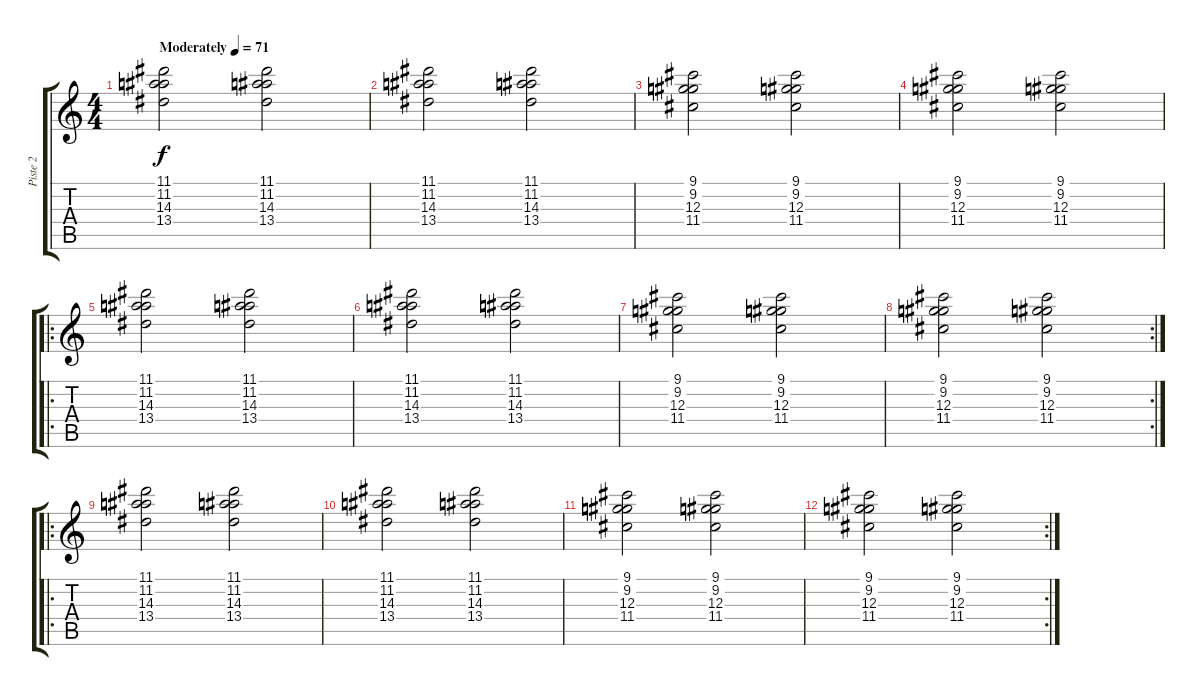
\track ("Piste 2" "Piste 2") {instrument distortionguitar}
\staff {score tabs}
\tuning (E4 B3 G3 D3 A2 E2) {hide}
\ts (4 4)
\tempo (71 "Moderately")
\clef g2
\ks c
(11.1 11.2 14.3 13.4).2{dy f instrument distortionguitar} (11.1 11.2 14.3 13.4).2 |
(11.1 11.2 14.3 13.4).2 (11.1 11.2 14.3 13.4).2 |
(9.1 9.2 12.3 11.4).2 (9.1 9.2 12.3 11.4).2 |
(9.1 9.2 12.3 11.4).2 (9.1 9.2 12.3 11.4).2 |
\ro
(11.1 11.2 14.3 13.4).2 (11.1 11.2 14.3 13.4).2 |
(11.1 11.2 14.3 13.4).2 (11.1 11.2 14.3 13.4).2 |
(9.1 9.2 12.3 11.4).2 (9.1 9.2 12.3 11.4).2 |
\rc 2
(9.1 9.2 12.3 11.4).2 (9.1 9.2 12.3 11.4).2 |
\ro
(11.1 11.2 14.3 13.4).2 (11.1 11.2 14.3 13.4).2 |
(11.1 11.2 14.3 13.4).2 (11.1 11.2 14.3 13.4).2 |
(9.1 9.2 12.3 11.4).2 (9.1 9.2 12.3 11.4).2 |
\rc 2
(9.1 9.2 12.3 11.4).2 (9.1 9.2 12.3 11.4).2
